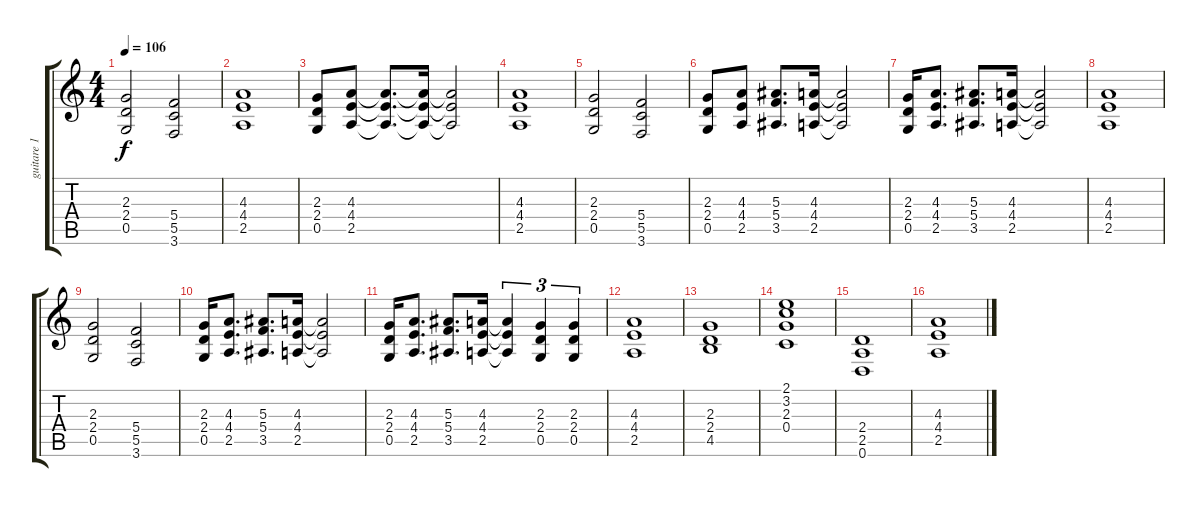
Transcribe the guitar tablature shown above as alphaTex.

\track ("guitare 1" "guitare 1") {instrument distortionguitar}
\staff {score tabs}
\tuning (D4 A3 F3 C3 G2 D2) {hide}
\ts (4 4)
\tempo 106
\clef g2
\ks c
(2.3 2.4 0.5).2{dy f} (5.4 5.5 3.6).2 |
(4.3 4.4 2.5).1 |
(2.3 2.4 0.5).8 (4.3 4.4 2.5).8 (4.3{t} 4.4{t} 2.5{t}).8{d} (4.3{t} 4.4{t} 2.5{t}).16 (4.3{t} 4.4{t} 2.5{t}).2 |
(4.3 4.4 2.5).1 |
(2.3 2.4 0.5).2 (5.4 5.5 3.6).2 |
(2.3 2.4 0.5).8 (4.3 4.4 2.5).8 (5.3 5.4 3.5).8{d} (4.3 4.4 2.5).16 (4.3{t} 4.4{t} 2.5{t}).2 |
(2.3 2.4 0.5).16 (4.3 4.4 2.5).8{d} (5.3 5.4 3.5).8{d} (4.3 4.4 2.5).16 (4.3{t} 4.4{t} 2.5{t}).2 |
(4.3 4.4 2.5).1 |
(2.3 2.4 0.5).2 (5.4 5.5 3.6).2 |
(2.3 2.4 0.5).16 (4.3 4.4 2.5).8{d} (5.3 5.4 3.5).8{d} (4.3 4.4 2.5).16 (4.3{t} 4.4{t} 2.5{t}).2 |
(2.3 2.4 0.5).16 (4.3 4.4 2.5).8{d} (5.3 5.4 3.5).8{d} (4.3 4.4 2.5).16 (4.3{t} 4.4{t} 2.5{t}).4{tu (3 2)} (2.3 2.4 0.5).4{tu (3 2)} (2.3 2.4 0.5).4{tu (3 2)} |
(4.3 4.4 2.5).1{balance 16} |
(2.3 2.4 4.5).1 |
(2.1 3.2 2.3 0.4).1 |
(2.4 2.5 0.6).1 |
(4.3 4.4 2.5).1
